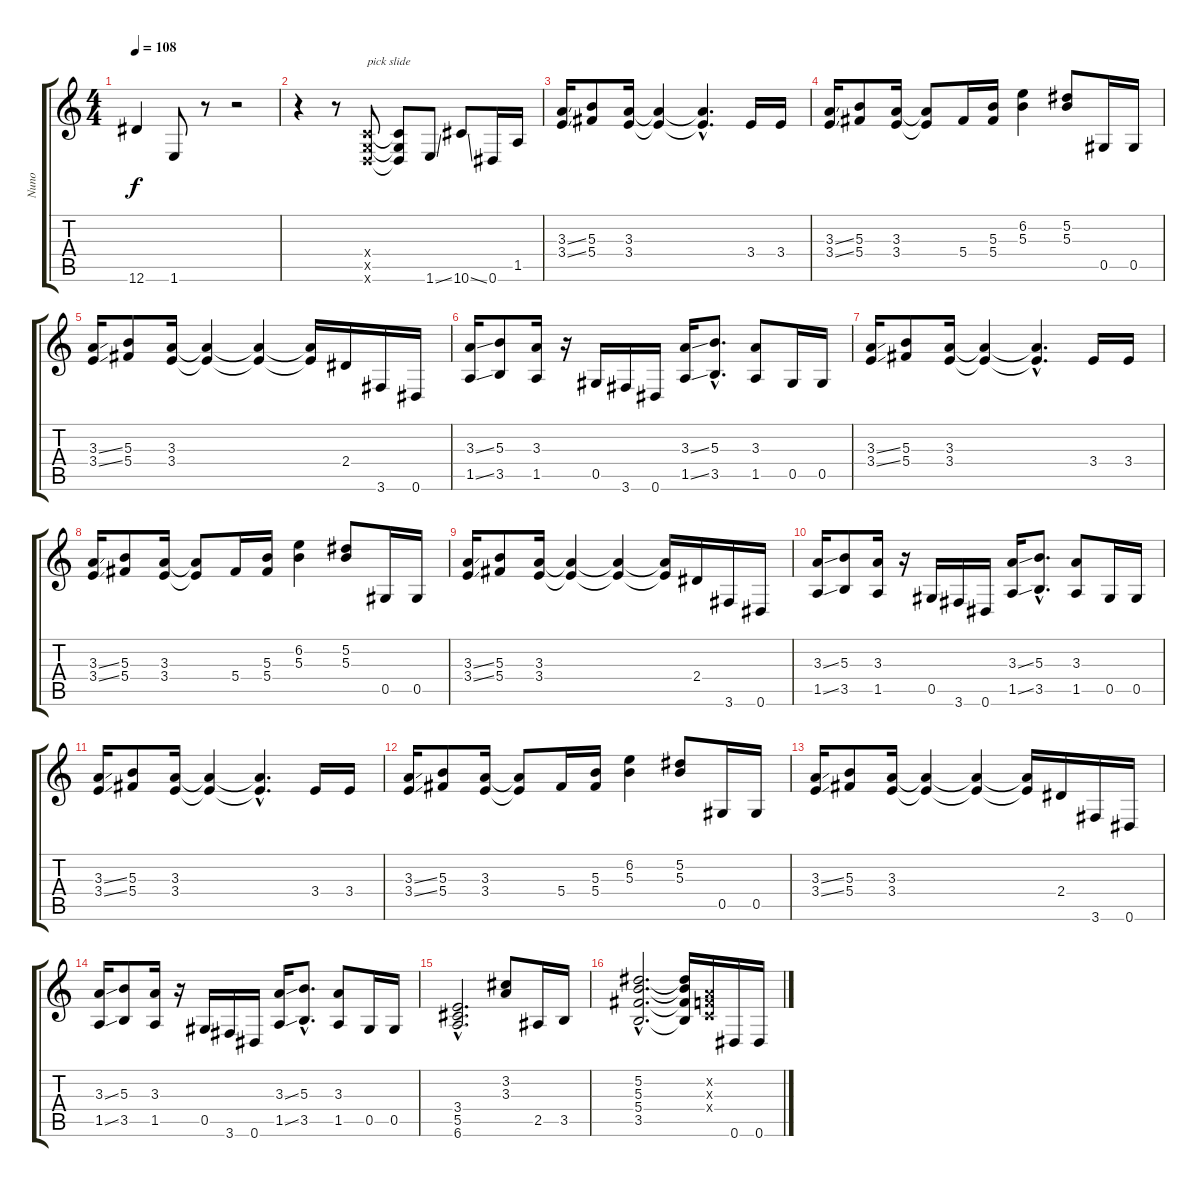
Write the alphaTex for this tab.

\track ("Nuno" "Nuno") {instrument distortionguitar}
\staff {score tabs}
\tuning (Eb4 Bb3 Gb3 Db3 Ab2 Eb2) {hide}
\ts (4 4)
\tempo 108
\clef g2
\ks c
12.6{t}.4{dy f} 1.6.8 r.8 r.2 |
r.4 r.8 (-1.4{x} -1.5{x} -1.6{x}).8{txt "pick slide"} (-1.4{t} -1.5{t} -1.6{t}).8 1.6{ss}.8 10.6{ss}.8 0.6.16 1.5.16 |
(3.3{ss} 3.4{ss}).16 (5.3 5.4).8 (3.3 3.4).16 (3.3{t} 3.4{t}).4 (3.3{hac t} 3.4{hac t}).4{d} 3.4.16 3.4.16 |
(3.3{ss} 3.4{ss}).16 (5.3 5.4).8 (3.3 3.4).16 (3.3{t} 3.4{t}).8 5.4.16 (5.3 5.4).16 (6.2 5.3).4 (5.2 5.3).8 0.5.16 0.5.16 |
(3.3{ss} 3.4{ss}).16 (5.3 5.4).8 (3.3 3.4).16 (3.3{t} 3.4{t}).4 (3.3{t} 3.4{t}).4 (3.3{t} 3.4{t}).16 2.4.16 3.6.16 0.6.16 |
(3.3{ss} 1.5{ss}).16 (5.3 3.5).8 (3.3 1.5).16 r.16 0.5.16 3.6.16 0.6.16 (3.3{ss} 1.5{ss}).16 (5.3{hac} 3.5{hac}).8{d} (3.3 1.5).8 0.5.16 0.5.16 |
(3.3{ss} 3.4{ss}).16 (5.3 5.4).8 (3.3 3.4).16 (3.3{t} 3.4{t}).4 (3.3{hac t} 3.4{hac t}).4{d} 3.4.16 3.4.16 |
(3.3{ss} 3.4{ss}).16 (5.3 5.4).8 (3.3 3.4).16 (3.3{t} 3.4{t}).8 5.4.16 (5.3 5.4).16 (6.2 5.3).4 (5.2 5.3).8 0.5.16 0.5.16 |
(3.3{ss} 3.4{ss}).16 (5.3 5.4).8 (3.3 3.4).16 (3.3{t} 3.4{t}).4 (3.3{t} 3.4{t}).4 (3.3{t} 3.4{t}).16 2.4.16 3.6.16 0.6.16 |
(3.3{ss} 1.5{ss}).16 (5.3 3.5).8 (3.3 1.5).16 r.16 0.5.16 3.6.16 0.6.16 (3.3{ss} 1.5{ss}).16 (5.3{hac} 3.5{hac}).8{d} (3.3 1.5).8 0.5.16 0.5.16 |
(3.3{ss} 3.4{ss}).16 (5.3 5.4).8 (3.3 3.4).16 (3.3{t} 3.4{t}).4 (3.3{hac t} 3.4{hac t}).4{d} 3.4.16 3.4.16 |
(3.3{ss} 3.4{ss}).16 (5.3 5.4).8 (3.3 3.4).16 (3.3{t} 3.4{t}).8 5.4.16 (5.3 5.4).16 (6.2 5.3).4 (5.2 5.3).8 0.5.16 0.5.16 |
(3.3{ss} 3.4{ss}).16 (5.3 5.4).8 (3.3 3.4).16 (3.3{t} 3.4{t}).4 (3.3{t} 3.4{t}).4 (3.3{t} 3.4{t}).16 2.4.16 3.6.16 0.6.16 |
(3.3{ss} 1.5{ss}).16 (5.3 3.5).8 (3.3 1.5).16 r.16 0.5.16 3.6.16 0.6.16 (3.3{ss} 1.5{ss}).16 (5.3{hac} 3.5{hac}).8{d} (3.3 1.5).8 0.5.16 0.5.16 |
(3.4{hac} 5.5{hac} 6.6{hac}).2{d} (3.2 3.3).8 2.5.16 3.5.16 |
(5.2{hac} 5.3{hac} 5.4{hac} 3.5{hac}).2{d} (5.2{t} 5.3{t} 5.4{t} 3.5{t}).16 (-1.2{x} -1.3{x} -1.4{x}).16 0.6.16 0.6.16
